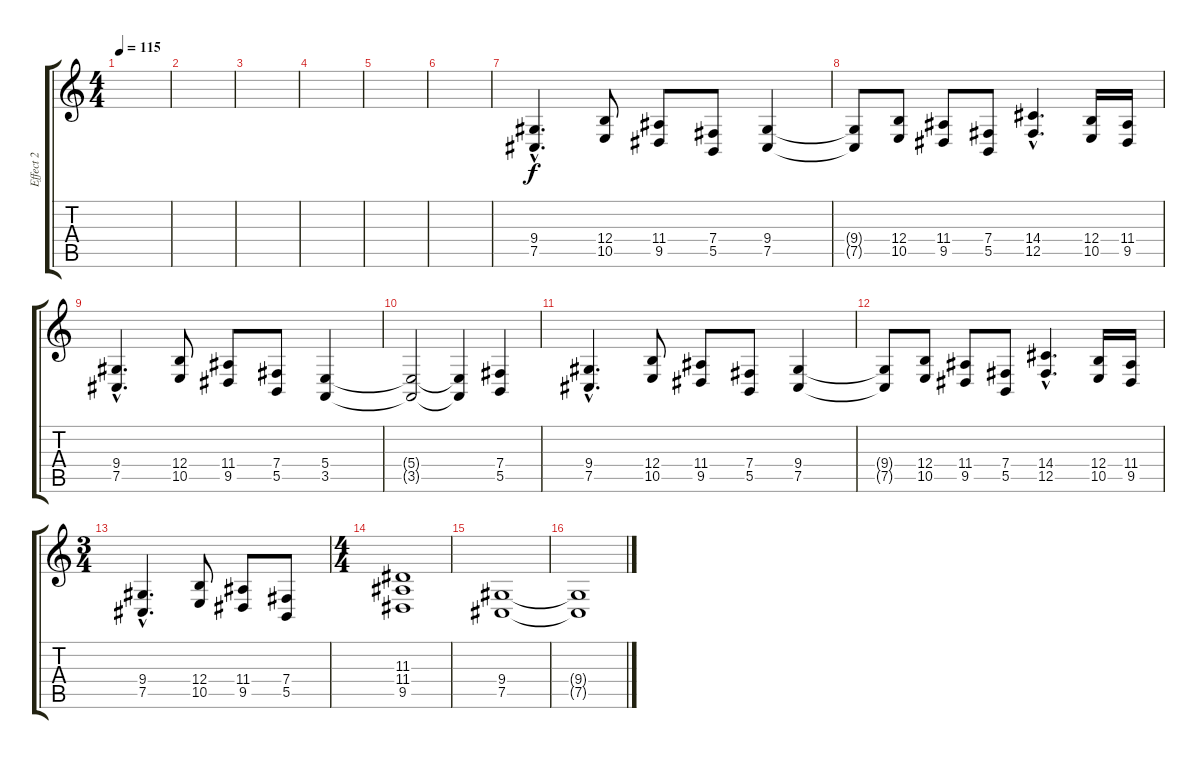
\track ("Effect 2" "Effect 2") {instrument choiraahs}
\staff {score tabs}
\tuning (Db4 Ab3 E3 B2 Gb2 Db2) {hide}
\ts (4 4)
\tempo 115
\clef g2
\ks c
|
|
|
|
|
|
(9.4{hac} 7.5{hac}).4{d} (12.4 10.5).8 (11.4 9.5).8 (7.4 5.5).8 (9.4 7.5).4 |
(9.4{t} 7.5{t}).8 (12.4 10.5).8 (11.4 9.5).8 (7.4 5.5).8 (14.4{hac} 12.5{hac}).4{d} (12.4 10.5).16 (11.4 9.5).16 |
(9.4{hac} 7.5{hac}).4{d} (12.4 10.5).8 (11.4 9.5).8 (7.4 5.5).8 (5.4 3.5).4 |
(5.4{t} 3.5{t}).2 (5.4{t} 3.5{t}).4 (7.4 5.5).4 |
(9.4{hac} 7.5{hac}).4{d} (12.4 10.5).8 (11.4 9.5).8 (7.4 5.5).8 (9.4 7.5).4 |
(9.4{t} 7.5{t}).8 (12.4 10.5).8 (11.4 9.5).8 (7.4 5.5).8 (14.4{hac} 12.5{hac}).4{d} (12.4 10.5).16 (11.4 9.5).16 |
\ts (3 4)
(9.4{hac} 7.5{hac}).4{d} (12.4 10.5).8 (11.4 9.5).8 (7.4 5.5).8 |
\ts (4 4)
(11.3 11.4 9.5).1 |
(9.4 7.5).1 |
(9.4{t} 7.5{t}).1
